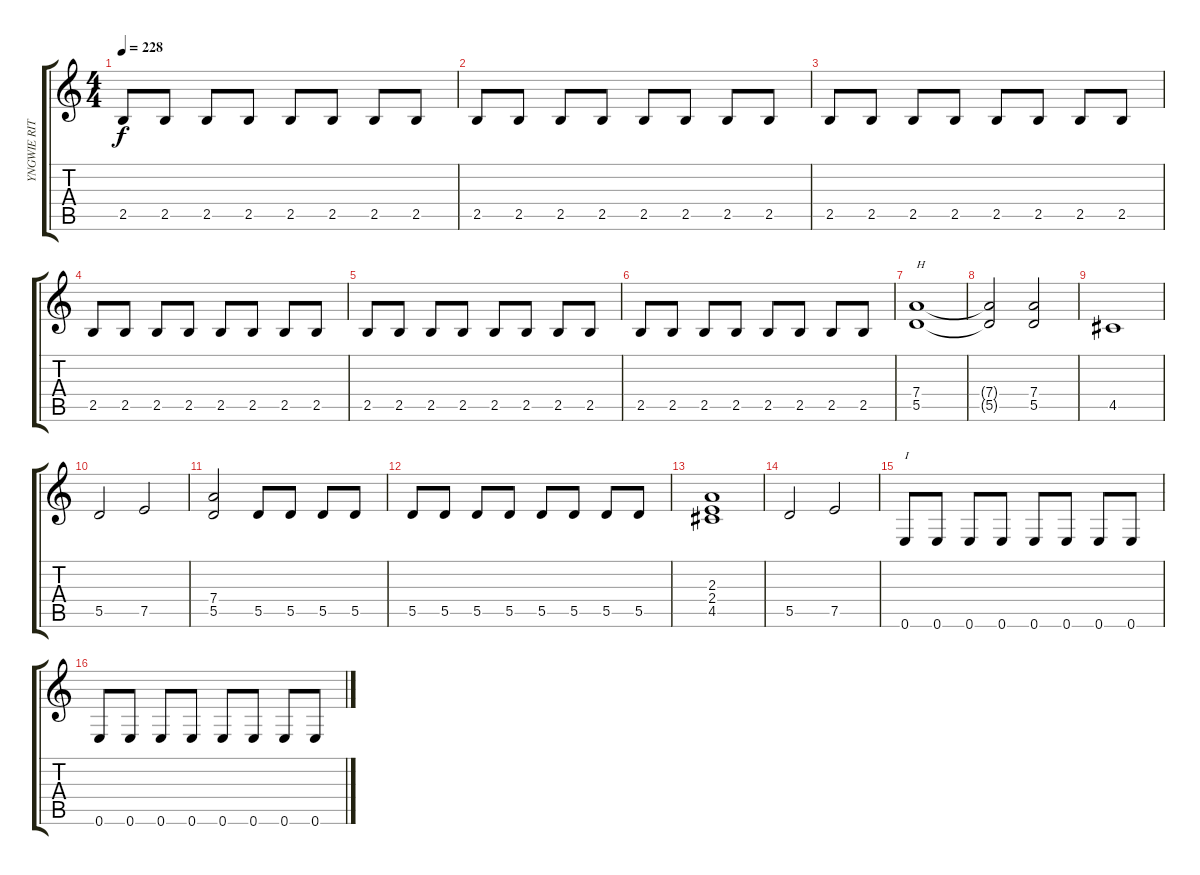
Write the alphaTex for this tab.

\track ("YNGWIE RITHMIC GUITAR" "YNGWIE RIT") {instrument distortionguitar}
\staff {score tabs}
\tuning (E4 B3 G3 D3 A2 E2) {hide}
\ts (4 4)
\tempo 228
\clef g2
\ks c
2.5.8{dy f} 2.5.8 2.5.8 2.5.8 2.5.8 2.5.8 2.5.8 2.5.8 |
2.5.8 2.5.8 2.5.8 2.5.8 2.5.8 2.5.8 2.5.8 2.5.8 |
2.5.8 2.5.8 2.5.8 2.5.8 2.5.8 2.5.8 2.5.8 2.5.8 |
2.5.8 2.5.8 2.5.8 2.5.8 2.5.8 2.5.8 2.5.8 2.5.8 |
2.5.8 2.5.8 2.5.8 2.5.8 2.5.8 2.5.8 2.5.8 2.5.8 |
2.5.8 2.5.8 2.5.8 2.5.8 2.5.8 2.5.8 2.5.8 2.5.8 |
(7.4 5.5).1{txt "H"} |
(7.4{t} 5.5{t}).2 (7.4 5.5).2 |
4.5.1 |
5.5.2 7.5.2 |
(7.4 5.5).2 5.5.8 5.5.8 5.5.8 5.5.8 |
5.5.8 5.5.8 5.5.8 5.5.8 5.5.8 5.5.8 5.5.8 5.5.8 |
(2.3 2.4 4.5).1 |
5.5.2 7.5.2 |
0.6.8{txt "I"} 0.6.8 0.6.8 0.6.8 0.6.8 0.6.8 0.6.8 0.6.8 |
0.6.8 0.6.8 0.6.8 0.6.8 0.6.8 0.6.8 0.6.8 0.6.8
